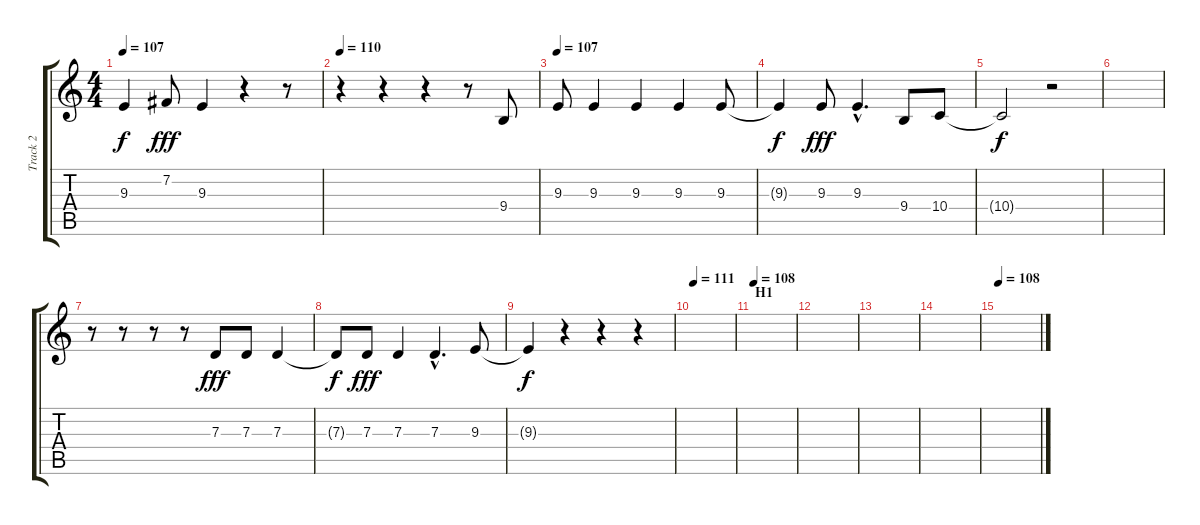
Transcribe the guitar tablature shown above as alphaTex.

\track ("Track 2" "Track 2") {instrument lead2sawtooth}
\staff {score tabs}
\tuning (E4 B3 G3 D3 A2 E2) {hide}
\ts (4 4)
\tempo 107
\clef g2
\ks c
9.3{t}.4{dy f} 7.2.8{dy fff} 9.3.4 r.4 r.8 |
\tempo 110
r.4 r.4 r.4 r.8 9.4.8 |
\tempo 107
9.3.8 9.3.4 9.3.4 9.3.4 9.3.8 |
9.3{t}.4{dy f} 9.3.8{dy fff} 9.3{hac}.4{d} 9.4.8 10.4.8 |
10.4{t}.2{dy f} r.2 |
|
r.8 r.8 r.8 r.8 7.3.8{dy fff} 7.3.8 7.3.4 |
7.3{t}.8{dy f} 7.3.8{dy fff} 7.3.4 7.3{hac}.4{d} 9.3.8 |
9.3{t}.4{dy f} r.4 r.4 r.4 |
\tempo 111
|
\section ("" "H1")
\tempo 108
|
|
|
|
\tempo 108
